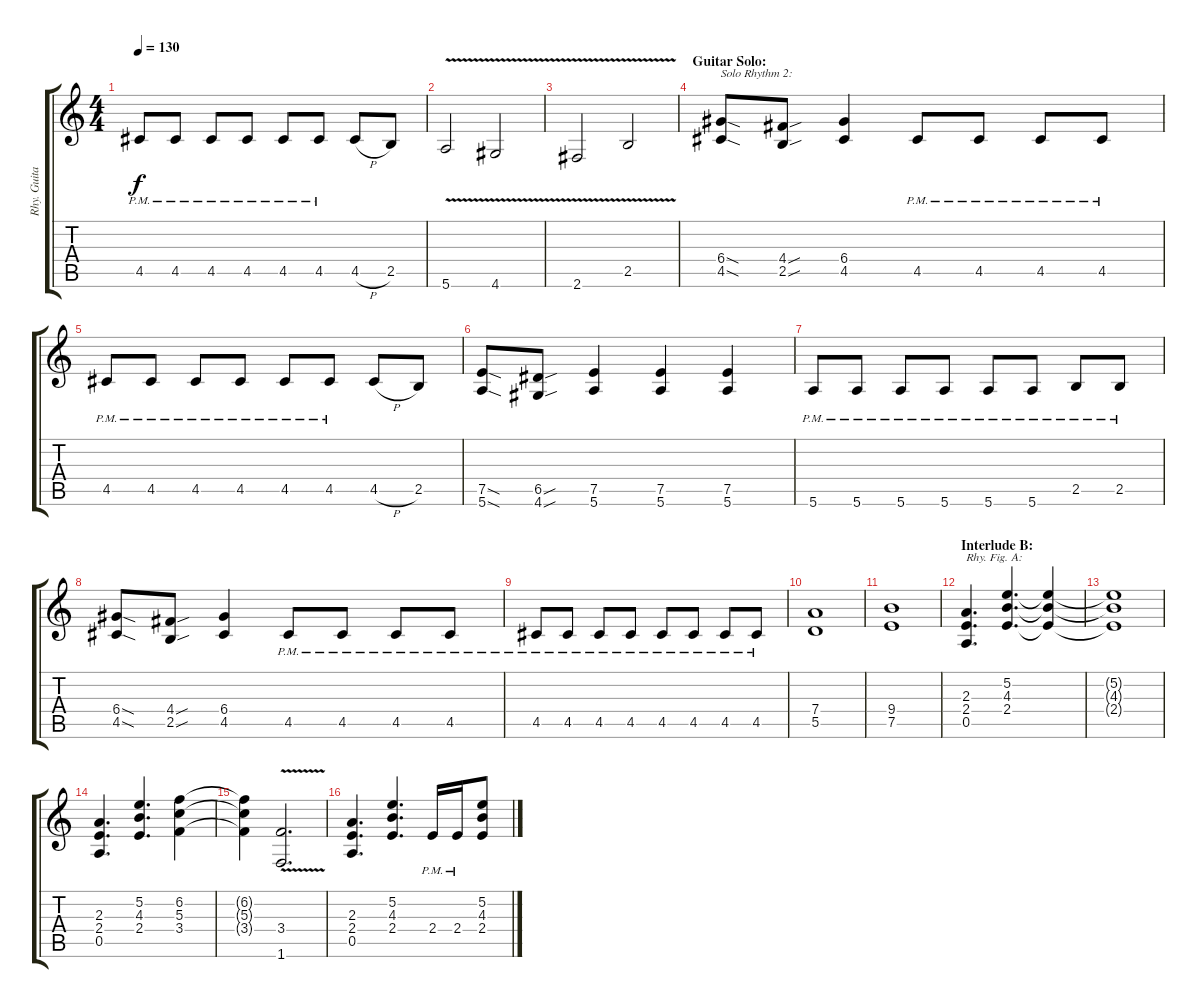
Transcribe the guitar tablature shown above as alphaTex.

\track ("Rhy. Guitar 1" "Rhy. Guita") {instrument distortionguitar}
\staff {score tabs}
\tuning (E4 B3 G3 D3 A2 E2) {hide}
\ts (4 4)
\tempo 130
\clef g2
\ks c
4.5{pm}.8{dy f} 4.5{pm}.8 4.5{pm}.8 4.5{pm}.8 4.5{pm}.8 4.5{pm}.8 4.5{h}.8 2.5.8 |
5.6{v}.2 4.6{v}.2 |
2.6{v}.2 2.5{v}.2 |
\section ("" "Guitar Solo:")
(6.4{sod} 4.5{sod}).8{txt "Solo Rhythm 2:"} (4.4{sou} 2.5{sou}).8 (6.4 4.5).4 4.5{pm}.8 4.5{pm}.8 4.5{pm}.8 4.5{pm}.8 |
4.5{pm}.8 4.5{pm}.8 4.5{pm}.8 4.5{pm}.8 4.5{pm}.8 4.5{pm}.8 4.5{h}.8 2.5.8 |
(7.5{sod} 5.6{sod}).8 (6.5{sou} 4.6{sou}).8 (7.5 5.6).4 (7.5 5.6).4 (7.5 5.6).4 |
5.6{pm}.8 5.6{pm}.8 5.6{pm}.8 5.6{pm}.8 5.6{pm}.8 5.6{pm}.8 2.5{pm}.8 2.5{pm}.8 |
(6.4{sod} 4.5{sod}).8 (4.4{sou} 2.5{sou}).8 (6.4 4.5).4 4.5{pm}.8 4.5{pm}.8 4.5{pm}.8 4.5{pm}.8 |
4.5{pm}.8 4.5{pm}.8 4.5{pm}.8 4.5{pm}.8 4.5{pm}.8 4.5{pm}.8 4.5{pm}.8 4.5{pm}.8 |
(7.4 5.5).1 |
(9.4 7.5).1 |
\section ("" "Interlude B:")
(2.3 2.4 0.5).4{d txt "Rhy. Fig. A:"} (5.2 4.3 2.4).4{d} (5.2{t} 4.3{t} 2.4{t}).4 |
(5.2{t} 4.3{t} 2.4{t}).1 |
(2.3 2.4 0.5).4{d} (5.2 4.3 2.4).4{d} (6.2 5.3 3.4).4 |
(6.2{t} 5.3{t} 3.4{t}).4 (3.4{v} 1.6{v}).2{d} |
(2.3 2.4 0.5).4{d} (5.2 4.3 2.4).4{d} 2.4{pm}.16 2.4{pm}.16 (5.2 4.3 2.4).8
